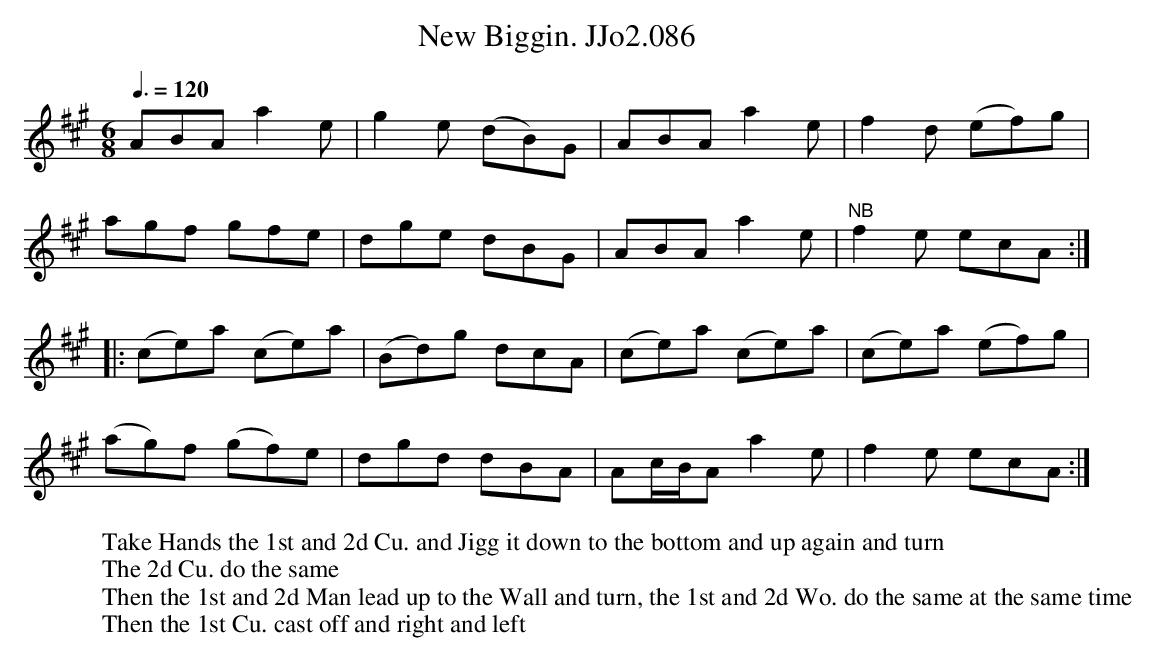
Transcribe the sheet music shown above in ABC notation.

X:1
T:New Biggin. JJo2.086
M:6/8
L:1/8
Q:3/8=120
K:A
ABA a2e | g2 e (dB)G | ABA a2e | f2d (ef)g |
agf gfe | dge dBG | ABA a2e | "^NB"f2e ecA :|
|:(ce)a (ce)a | (Bd)g dcA | (ce)a (ce)a | (ce)a (ef)g |
(ag)f (gf)e | dgd dBA | Ac/B/A a2e | f2e ecA :|
W:Take Hands the 1st and 2d Cu. and Jigg it down to the bottom and up again and turn
W:The 2d Cu. do the same
W:Then the 1st and 2d Man lead up to the Wall and turn, the 1st and 2d Wo. do the same at the same time
W:Then the 1st Cu. cast off and right and left
